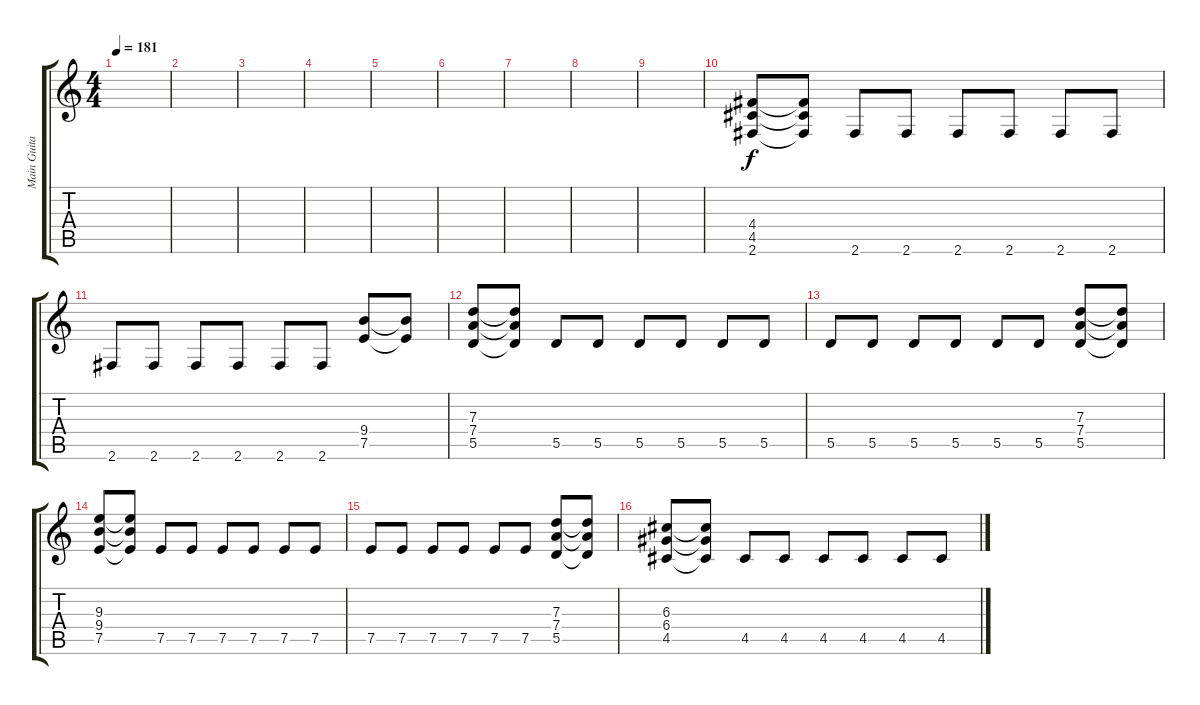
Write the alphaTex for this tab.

\track ("Main Guitar" "Main Guita") {instrument distortionguitar}
\staff {score tabs}
\tuning (E4 B3 G3 D3 A2 E2) {hide}
\ts (4 4)
\tempo 181
\clef g2
\ks c
|
|
|
|
|
|
|
|
|
(4.4 4.5 2.6).8 (4.4{t} 4.5{t} 2.6{t}).8 2.6.8 2.6.8 2.6.8 2.6.8 2.6.8 2.6.8 |
2.6.8 2.6.8 2.6.8 2.6.8 2.6.8 2.6.8 (9.4 7.5).8 (9.4{t} 7.5{t}).8 |
(7.3 7.4 5.5).8 (7.3{t} 7.4{t} 5.5{t}).8 5.5.8 5.5.8 5.5.8 5.5.8 5.5.8 5.5.8 |
5.5.8 5.5.8 5.5.8 5.5.8 5.5.8 5.5.8 (7.3 7.4 5.5).8 (7.3{t} 7.4{t} 5.5{t}).8 |
(9.3 9.4 7.5).8 (9.3{t} 9.4{t} 7.5{t}).8 7.5.8 7.5.8 7.5.8 7.5.8 7.5.8 7.5.8 |
7.5.8 7.5.8 7.5.8 7.5.8 7.5.8 7.5.8 (7.3 7.4 5.5).8 (7.3{t} 7.4{t} 5.5{t}).8 |
(6.3 6.4 4.5).8 (6.3{t} 6.4{t} 4.5{t}).8 4.5.8 4.5.8 4.5.8 4.5.8 4.5.8 4.5.8
